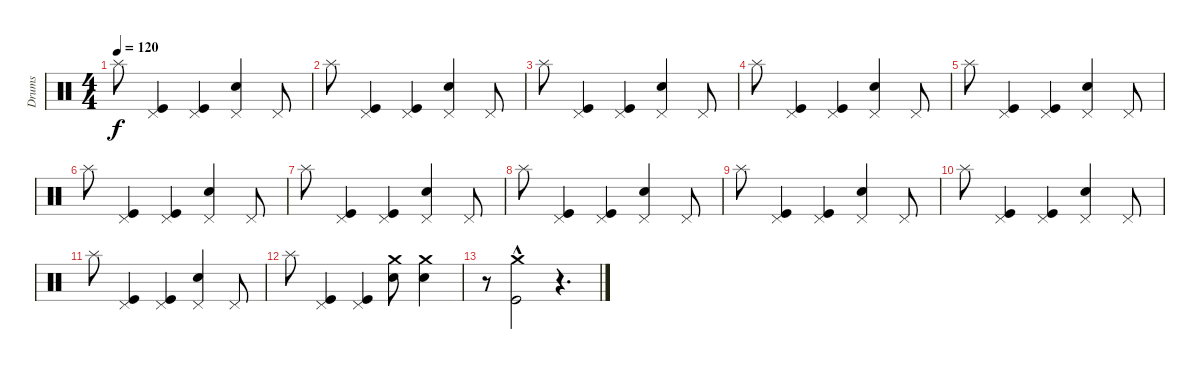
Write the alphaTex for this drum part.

\track ("Drums" "Drums") {instrument percussion}
\staff {score}
\articulation defaults
\ts (4 4)
\tempo 120
\clef neutral
\ks c "Splash (hit)".8{dy f}
("Kick (hit)" "Pedal Hi-Hat (hit)").4 ("Kick (hit)" "Pedal Hi-Hat (hit)").4 ("Electric Snare (hit)" "Pedal Hi-Hat (hit)").4 "Pedal Hi-Hat (hit)".8 |
"Splash (hit)".8 ("Kick (hit)" "Pedal Hi-Hat (hit)").4 ("Kick (hit)" "Pedal Hi-Hat (hit)").4 ("Electric Snare (hit)" "Pedal Hi-Hat (hit)").4 "Pedal Hi-Hat (hit)".8 |
"Splash (hit)".8 ("Kick (hit)" "Pedal Hi-Hat (hit)").4 ("Kick (hit)" "Pedal Hi-Hat (hit)").4 ("Electric Snare (hit)" "Pedal Hi-Hat (hit)").4 "Pedal Hi-Hat (hit)".8 |
"Splash (hit)".8 ("Kick (hit)" "Pedal Hi-Hat (hit)").4 ("Kick (hit)" "Pedal Hi-Hat (hit)").4 ("Electric Snare (hit)" "Pedal Hi-Hat (hit)").4 "Pedal Hi-Hat (hit)".8 |
"Splash (hit)".8 ("Kick (hit)" "Pedal Hi-Hat (hit)").4 ("Kick (hit)" "Pedal Hi-Hat (hit)").4 ("Electric Snare (hit)" "Pedal Hi-Hat (hit)").4 "Pedal Hi-Hat (hit)".8 |
"Splash (hit)".8 ("Kick (hit)" "Pedal Hi-Hat (hit)").4 ("Kick (hit)" "Pedal Hi-Hat (hit)").4 ("Electric Snare (hit)" "Pedal Hi-Hat (hit)").4 "Pedal Hi-Hat (hit)".8 |
"Splash (hit)".8 ("Kick (hit)" "Pedal Hi-Hat (hit)").4 ("Kick (hit)" "Pedal Hi-Hat (hit)").4 ("Electric Snare (hit)" "Pedal Hi-Hat (hit)").4 "Pedal Hi-Hat (hit)".8 |
"Splash (hit)".8 ("Kick (hit)" "Pedal Hi-Hat (hit)").4 ("Kick (hit)" "Pedal Hi-Hat (hit)").4 ("Electric Snare (hit)" "Pedal Hi-Hat (hit)").4 "Pedal Hi-Hat (hit)".8 |
"Splash (hit)".8 ("Kick (hit)" "Pedal Hi-Hat (hit)").4 ("Kick (hit)" "Pedal Hi-Hat (hit)").4 ("Electric Snare (hit)" "Pedal Hi-Hat (hit)").4 "Pedal Hi-Hat (hit)".8 |
"Splash (hit)".8 ("Kick (hit)" "Pedal Hi-Hat (hit)").4 ("Kick (hit)" "Pedal Hi-Hat (hit)").4 ("Electric Snare (hit)" "Pedal Hi-Hat (hit)").4 "Pedal Hi-Hat (hit)".8 |
"Splash (hit)".8 ("Kick (hit)" "Pedal Hi-Hat (hit)").4 ("Kick (hit)" "Pedal Hi-Hat (hit)").4 ("Electric Snare (hit)" "Pedal Hi-Hat (hit)").4 "Pedal Hi-Hat (hit)".8 |
"Splash (hit)".8 ("Kick (hit)" "Pedal Hi-Hat (hit)").4 ("Kick (hit)" "Pedal Hi-Hat (hit)").4 ("Electric Snare (hit)" "Crash medium (hit)").8 ("Electric Snare (hit)" "Crash medium (hit)").4 |
r.8 ("Kick (hit)" "Crash medium (hit)"{hac}).2 r.4{d}
